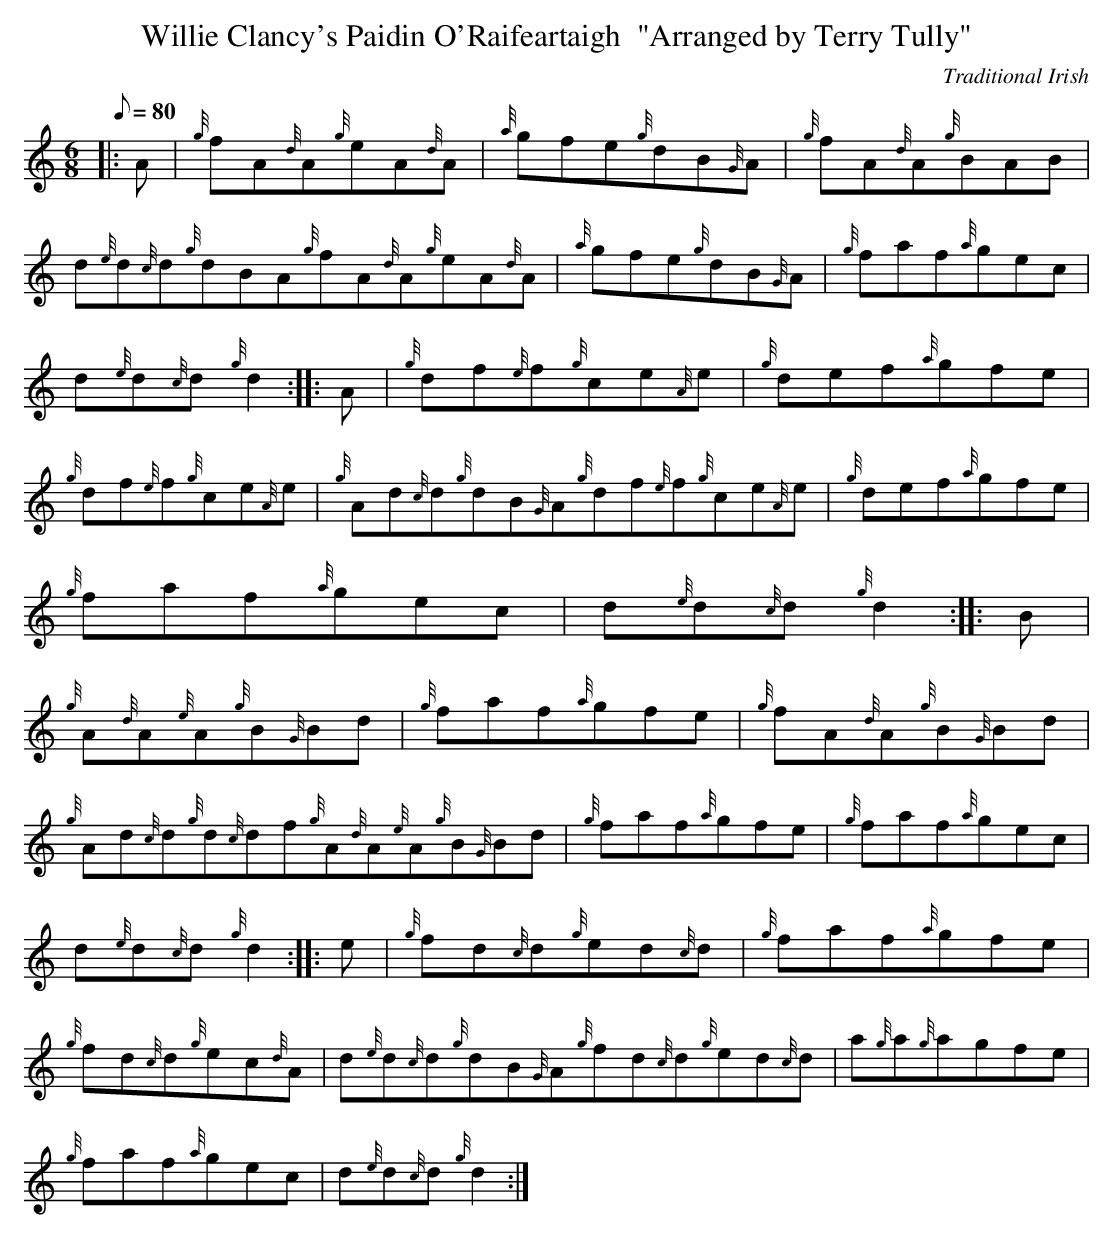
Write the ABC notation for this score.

X:1
T:Willie Clancy's Paidin O'Raifeartaigh  "Arranged by Terry Tully"
M:6/8
L:1/8
Q:80
C:Traditional Irish
K:HP
|: A | \
{g}fA{d}A{g}eA{d}A | \
{a}gfe{g}dB{G}A | \
{g}fA{d}A{g}BAB |
d{e}d{c}d{g}dBA{g}fA{d}A{g}eA{d}A | \
{a}gfe{g}dB{G}A | \
{g}faf{a}gec |
d{e}d{c}d{g}d2 :: \
A | \
{g}df{e}f{g}ce{A}e | \
{g}def{a}gfe |
{g}df{e}f{g}ce{A}e | \
{g}Ad{c}d{g}dB{G}A{g}df{e}f{g}ce{A}e | \
{g}def{a}gfe |
{g}faf{a}gec | \
d{e}d{c}d{g}d2 :: \
B |
{g}A{d}A{e}A{g}B{G}Bd | \
{g}faf{a}gfe | \
{g}fA{d}A{g}B{G}Bd |
{g}Ad{c}d{g}d{c}df{g}A{d}A{e}A{g}B{G}Bd | \
{g}faf{a}gfe | \
{g}faf{a}gec |
d{e}d{c}d{g}d2 :: \
e | \
{g}fd{c}d{g}ed{c}d | \
{g}faf{a}gfe |
{g}fd{c}d{g}ec{d}A | \
d{e}d{c}d{g}dB{G}A{g}fd{c}d{g}ed{c}d | \
a{g}a{g}agfe |
{g}faf{a}gec | \
d{e}d{c}d{g}d2 :|
